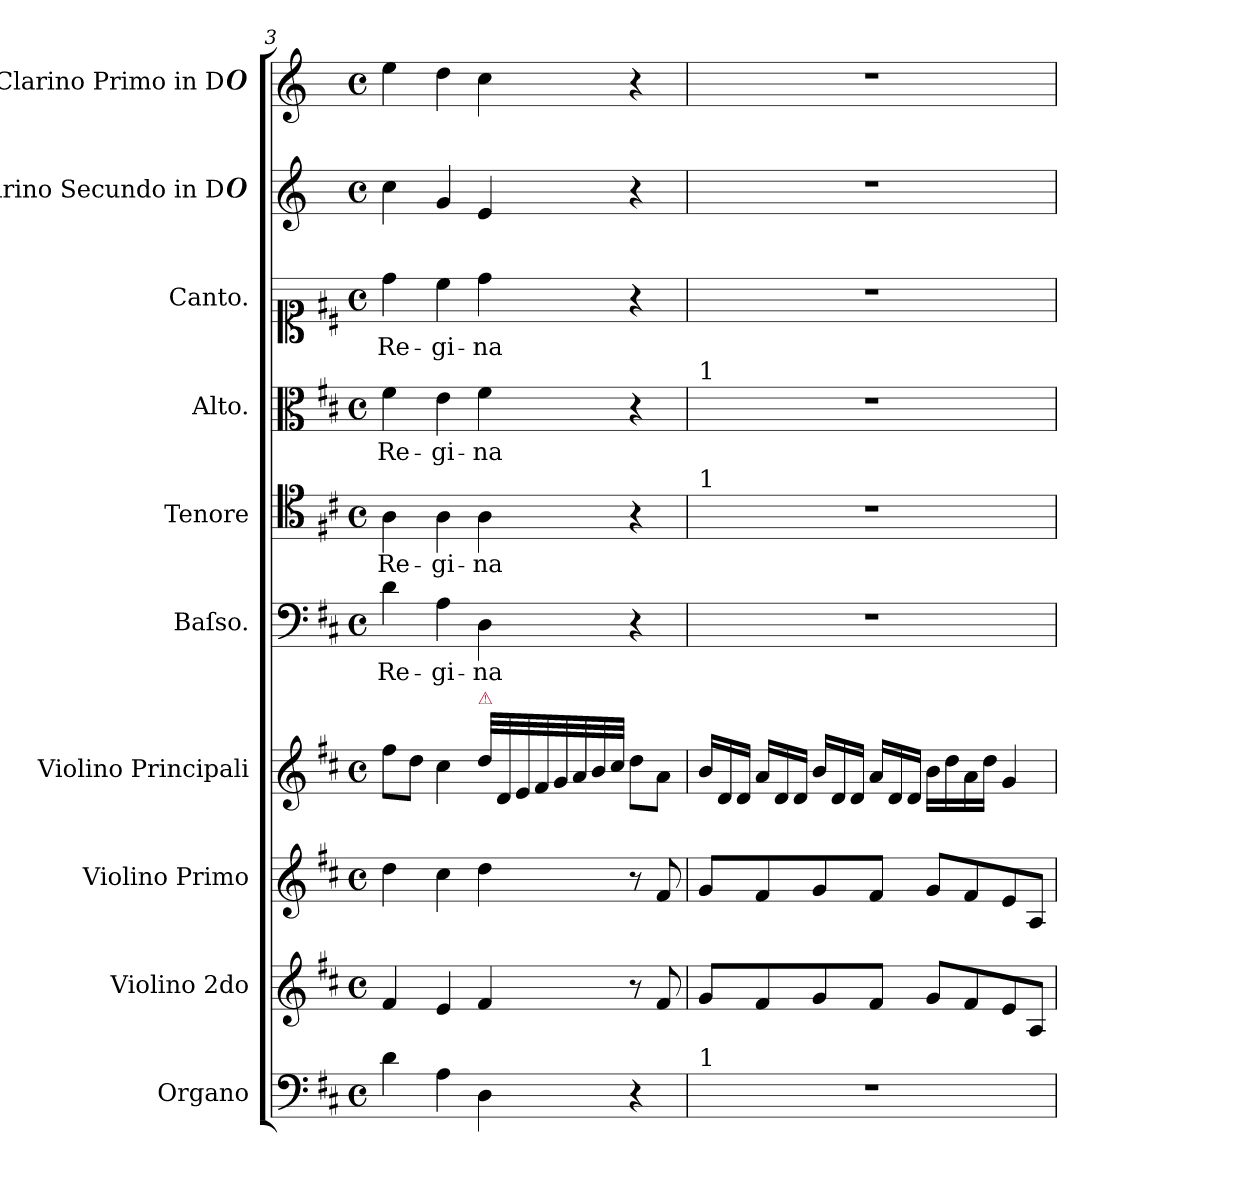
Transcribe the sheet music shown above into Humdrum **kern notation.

**kern	**kern	**kern	**kern	**kern	**text	**kern	**text	**kern	**text	**kern	**text	**kern	**kern
*part10	*part9	*part8	*part7	*part6	*part6	*part5	*part5	*part4	*part4	*part3	*part3	*part2	*part1
*staff10	*staff9	*staff8	*staff7	*staff6	*staff6	*staff5	*staff5	*staff4	*staff4	*staff3	*staff3	*staff2	*staff1
*I"Organo	*I"Violino 2do	*I"Violino Primo	*I"Violino Principali	*I"Baſso.	*	*I"Tenore	*	*I"Alto.	*	*I"Canto.	*	*I"Clarino Secundo in D#	*I"Clarino Primo in D#
*I'org	*I'vl 2	*I'vl 1	*I'vl princ	*I'B	*	*I'T	*	*I'A	*	*	*	*I'Clno 2	*I'Clno 1
*clefF4	*clefG2	*clefG2	*clefG2	*clefF4	*	*clefC4	*	*clefC3	*	*clefC1	*	*clefG2	*clefG2
*	*	*	*	*	*	*	*	*	*	*	*	*ITrd-1c-2	*ITrd-1c-2
*k[f#c#]	*k[f#c#]	*k[f#c#]	*k[f#c#]	*k[f#c#]	*	*k[f#c#]	*	*k[f#c#]	*	*k[f#c#]	*	*k[f#c#]	*k[f#c#]
*M4/4	*M4/4	*M4/4	*M4/4	*M4/4	*	*M4/4	*	*M4/4	*	*M4/4	*	*M4/4	*M4/4
*met(c)	*met(c)	*met(c)	*met(c)	*met(c)	*	*met(c)	*	*met(c)	*	*met(c)	*	*met(c)	*met(c)
=3	=3	=3	=3	=3	=3	=3	=3	=3	=3	=3	=3	=3	=3
!	!	!	!	!	!LO:LY:i	!	!LO:LY:i	!	!LO:LY:i	!	!LO:LY:i	!	!
4d\	4f#/	4dd\	8ff#\L	4d\	Re-	4A\	Re-	4f#\	Re-	4dd\	Re-	4dd\	4ff#\
.	.	.	8dd\J	.	.	.	.	.	.	.	.	.	.
!	!	!	!	!	!LO:LY:i	!	!LO:LY:i	!	!LO:LY:i	!	!LO:LY:i	!	!
4A\	4e/	4cc#\	4cc#\	4A\	-gi-	4A\	-gi-	4e\	-gi-	4cc#\	-gi-	4a/	4ee\
!	!	!	!LO:TX:a:color=crimson:t=⚠	!	!	!	!	!	!	!	!	!	!
!	!	!	!	!	!LO:LY:i	!	!LO:LY:i	!	!LO:LY:i	!	!LO:LY:i	!	!
4D\	4f#/	4dd\	32dd\LLL	4D\	-na	4A\	-na	4f#\	-na	4dd\	-na	4f#/	4dd\
.	.	.	32d/	.	.	.	.	.	.	.	.	.	.
.	.	.	32e/	.	.	.	.	.	.	.	.	.	.
.	.	.	32f#/	.	.	.	.	.	.	.	.	.	.
.	.	.	32g/	.	.	.	.	.	.	.	.	.	.
.	.	.	32a/	.	.	.	.	.	.	.	.	.	.
.	.	.	32b/	.	.	.	.	.	.	.	.	.	.
.	.	.	32cc#/JJJ	.	.	.	.	.	.	.	.	.	.
4r	8r	8r	8dd\L	4r	.	4r	.	4r	.	4r	.	4r	4r
.	8f#/	8f#/	8a\J	.	.	.	.	.	.	.	.	.	.
=4	=4	=4	=4	=4	=4	=4	=4	=4	=4	=4	=4	=4	=4
*	*	*	*Xtuplet	*	*	*	*	*	*	*	*	*	*
!	!	!	!	!	!	!	!	!LO:TX:a:t=1	!	!	!	!	!
!	!	!	!	!	!	!LO:TX:a:t=1	!	!	!	!	!	!	!
!LO:TX:a:t=1	!	!	!	!	!	!	!	!	!	!	!	!	!
1r	8g/L	8g/L	24b/LL	1r	.	1r	.	1r	.	1r	.	1r	1r
.	.	.	24d/	.	.	.	.	.	.	.	.	.	.
.	.	.	24d/JJ	.	.	.	.	.	.	.	.	.	.
.	8f#/	8f#/	24a/LL	.	.	.	.	.	.	.	.	.	.
.	.	.	24d/	.	.	.	.	.	.	.	.	.	.
.	.	.	24d/JJ	.	.	.	.	.	.	.	.	.	.
.	8g/	8g/	24b/LL	.	.	.	.	.	.	.	.	.	.
.	.	.	24d/	.	.	.	.	.	.	.	.	.	.
.	.	.	24d/JJ	.	.	.	.	.	.	.	.	.	.
.	8f#/J	8f#/J	24a/LL	.	.	.	.	.	.	.	.	.	.
.	.	.	24d/	.	.	.	.	.	.	.	.	.	.
.	.	.	24d/JJ	.	.	.	.	.	.	.	.	.	.
.	8g/L	8g/L	16b\LL	.	.	.	.	.	.	.	.	.	.
.	.	.	16dd\	.	.	.	.	.	.	.	.	.	.
.	8f#/	8f#/	16a\	.	.	.	.	.	.	.	.	.	.
.	.	.	16dd\JJ	.	.	.	.	.	.	.	.	.	.
.	8e/	8e/	4g/	.	.	.	.	.	.	.	.	.	.
.	8A/J	8A/J	.	.	.	.	.	.	.	.	.	.	.
=	=	=	=	=	=	=	=	=	=	=	=	=	=
*-	*-	*-	*-	*-	*-	*-	*-	*-	*-	*-	*-	*-	*-
